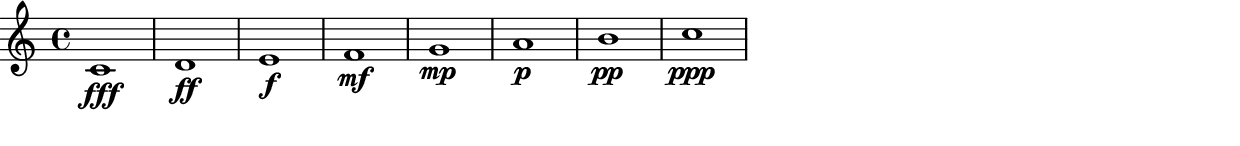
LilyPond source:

\include "lilypond-book-preamble.ly"
\paper {
  #(define dump-extents #t)

  indent = 0\mm
  line-width = 210\mm - 2.0 * 0.4\in
  ragged-right = ##t
  force-assignment = #""
  line-width = #(- line-width (* mm  3.000000))
}
\header {
  title = ""
  composer = ""
}
\layout {
}

<<
    \new Staff {   \set Staff.instrumentName = "" \set Staff.shortInstrumentName = "" \clef treble <c'>1-\fff <d'>1-\ff <e'>1-\f <f'>1-\mf <g'>1-\mp <a'>1-\p <b'>1-\pp <c''>1-\ppp
               }
>>